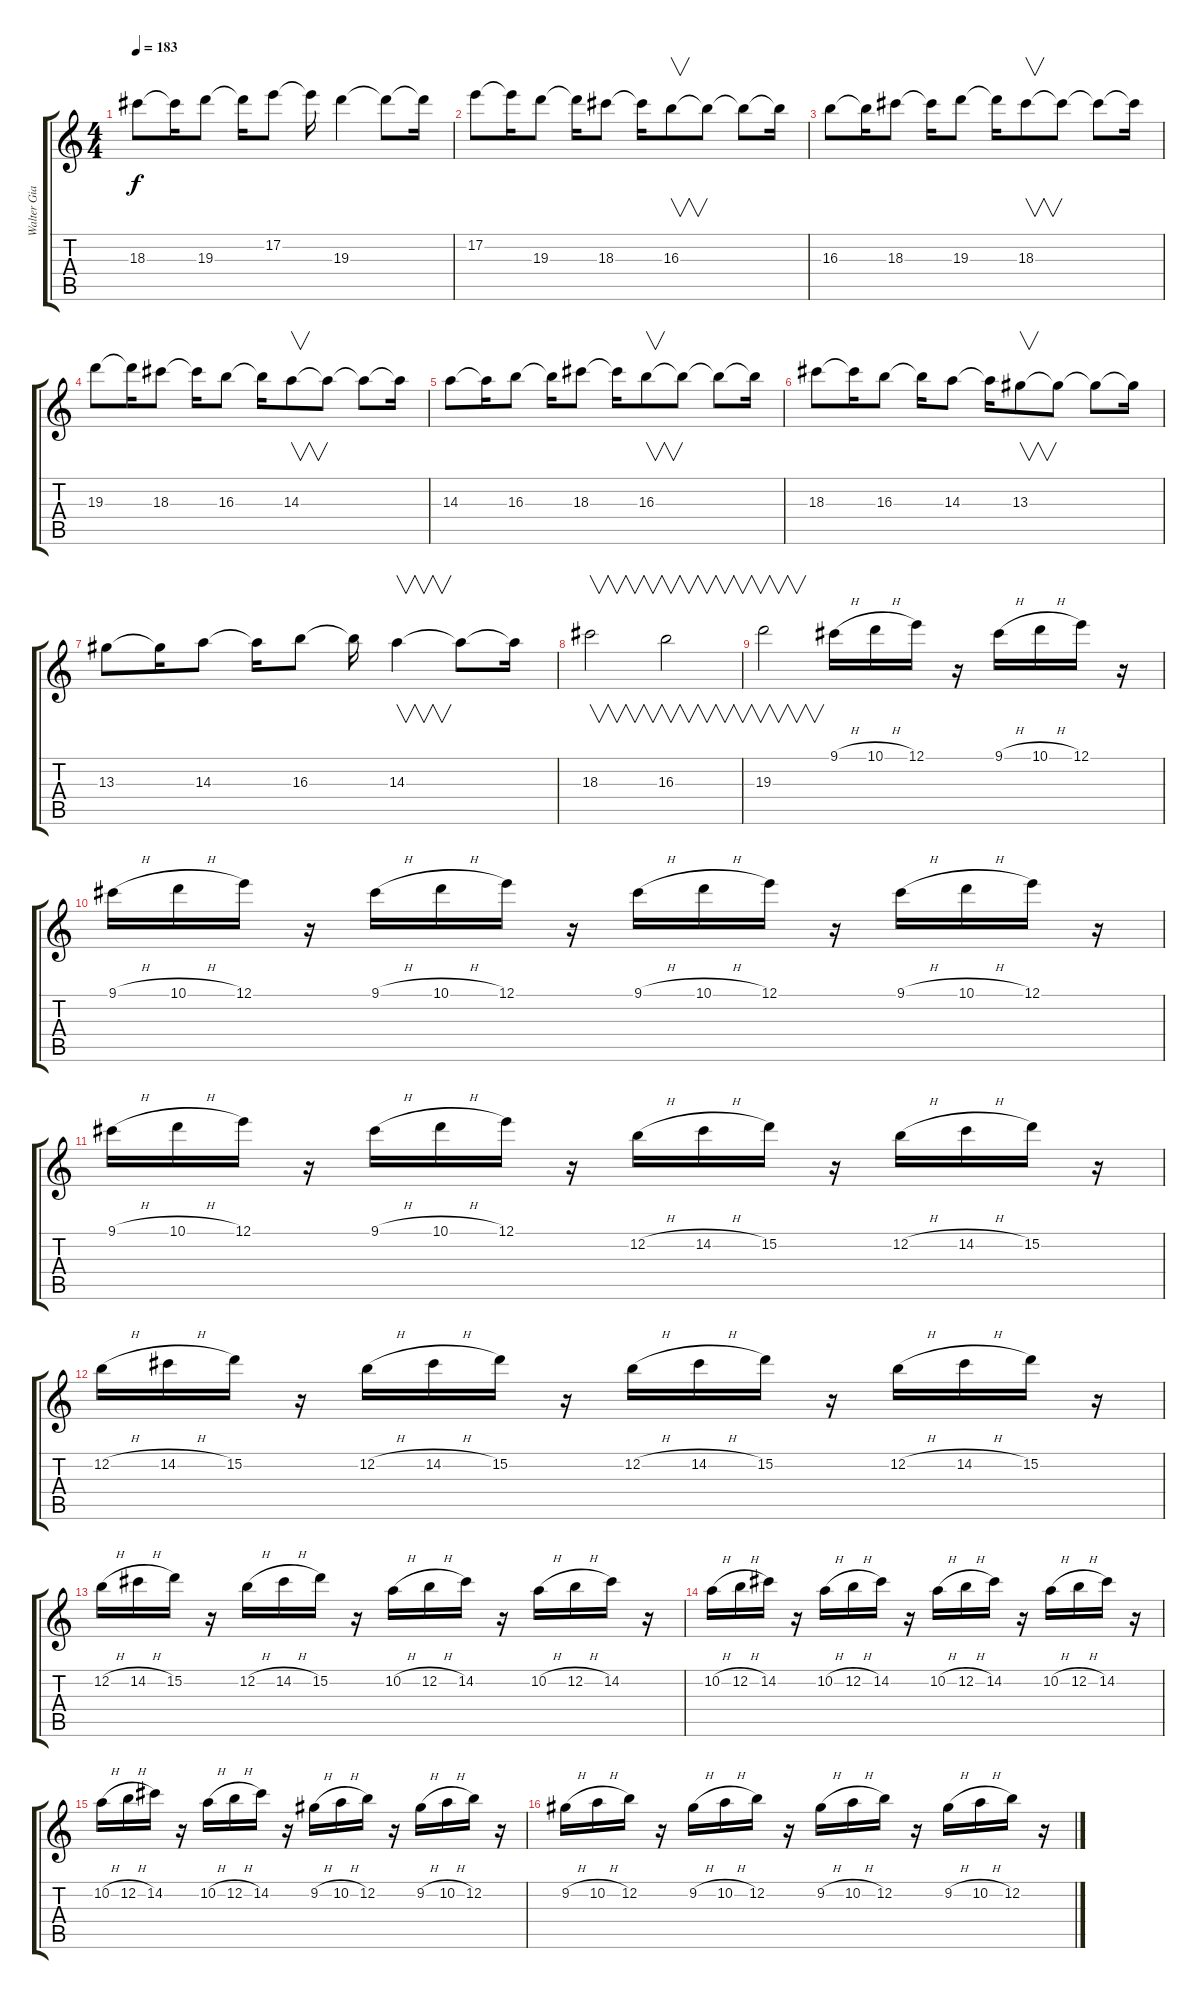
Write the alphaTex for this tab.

\track ("Walter Giardino" "Walter Gia") {instrument overdrivenguitar}
\staff {score tabs}
\tuning (E4 B3 G3 D3 A2 E2) {hide}
\ts (4 4)
\tempo 183
\clef g2
\ks c
18.3.8{dy f} 18.3{t}.16 19.3.8 19.3{t}.16 17.2.8 17.2{t}.16 19.3.4 19.3{t}.8 19.3{t}.16 |
17.2.8 17.2{t}.16 19.3.8 19.3{t}.16 18.3.8 18.3{t}.16 16.3.8{v} 16.3{t}.8 16.3{t}.8 16.3{t}.16 |
16.3.8 16.3{t}.16 18.3.8 18.3{t}.16 19.3.8 19.3{t}.16 18.3.8{v} 18.3{t}.8 18.3{t}.8 18.3{t}.16 |
19.3.8 19.3{t}.16 18.3.8 18.3{t}.16 16.3.8 16.3{t}.16 14.3.8{v} 14.3{t}.8 14.3{t}.8 14.3{t}.16 |
14.3.8 14.3{t}.16 16.3.8 16.3{t}.16 18.3.8 18.3{t}.16 16.3.8{v} 16.3{t}.8 16.3{t}.8 16.3{t}.16 |
18.3.8 18.3{t}.16 16.3.8 16.3{t}.16 14.3.8 14.3{t}.16 13.3.8{v} 13.3{t}.8 13.3{t}.8 13.3{t}.16 |
13.3.8 13.3{t}.16 14.3.8 14.3{t}.16 16.3.8 16.3{t}.16 14.3.4{v} 14.3{t}.8 14.3{t}.16 |
18.3.2{v} 16.3.2{v} |
19.3.2{v} 9.1{h}.16 10.1{h}.16 12.1.16 r.16 9.1{h}.16 10.1{h}.16 12.1.16 r.16 |
9.1{h}.16 10.1{h}.16 12.1.16 r.16 9.1{h}.16 10.1{h}.16 12.1.16 r.16 9.1{h}.16 10.1{h}.16 12.1.16 r.16 9.1{h}.16 10.1{h}.16 12.1.16 r.16 |
9.1{h}.16 10.1{h}.16 12.1.16 r.16 9.1{h}.16 10.1{h}.16 12.1.16 r.16 12.2{h}.16 14.2{h}.16 15.2.16 r.16 12.2{h}.16 14.2{h}.16 15.2.16 r.16 |
12.2{h}.16 14.2{h}.16 15.2.16 r.16 12.2{h}.16 14.2{h}.16 15.2.16 r.16 12.2{h}.16 14.2{h}.16 15.2.16 r.16 12.2{h}.16 14.2{h}.16 15.2.16 r.16 |
12.2{h}.16 14.2{h}.16 15.2.16 r.16 12.2{h}.16 14.2{h}.16 15.2.16 r.16 10.2{h}.16 12.2{h}.16 14.2.16 r.16 10.2{h}.16 12.2{h}.16 14.2.16 r.16 |
10.2{h}.16 12.2{h}.16 14.2.16 r.16 10.2{h}.16 12.2{h}.16 14.2.16 r.16 10.2{h}.16 12.2{h}.16 14.2.16 r.16 10.2{h}.16 12.2{h}.16 14.2.16 r.16 |
10.2{h}.16 12.2{h}.16 14.2.16 r.16 10.2{h}.16 12.2{h}.16 14.2.16 r.16 9.2{h}.16 10.2{h}.16 12.2.16 r.16 9.2{h}.16 10.2{h}.16 12.2.16 r.16 |
9.2{h}.16 10.2{h}.16 12.2.16 r.16 9.2{h}.16 10.2{h}.16 12.2.16 r.16 9.2{h}.16 10.2{h}.16 12.2.16 r.16 9.2{h}.16 10.2{h}.16 12.2.16 r.16
